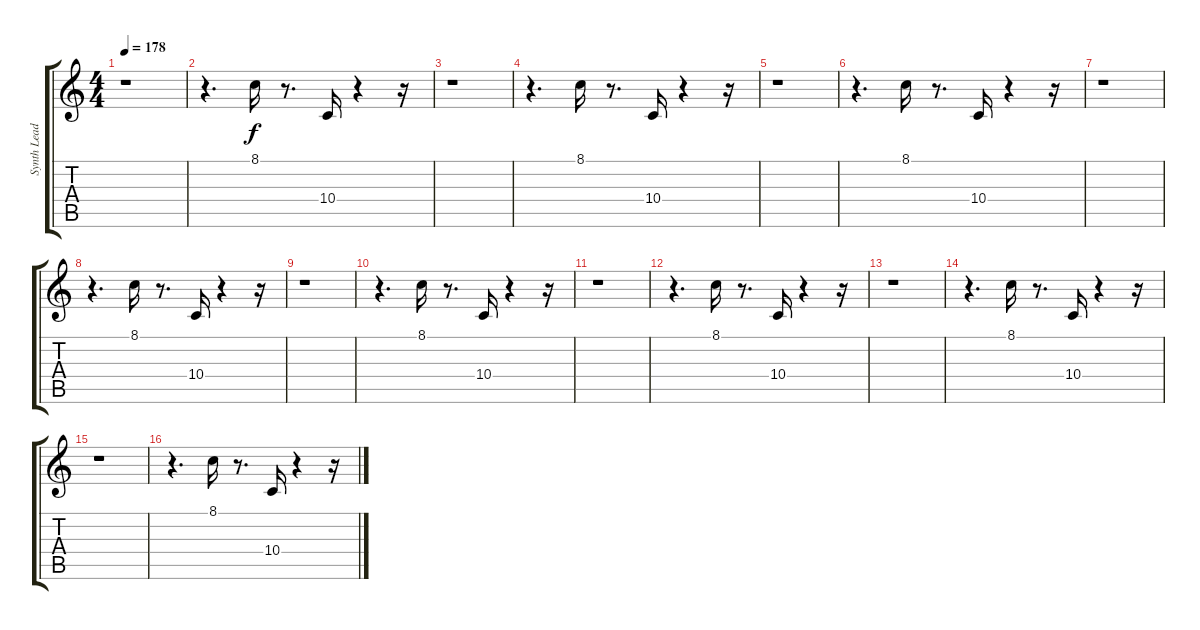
\track ("Synth Leads" "Synth Lead") {instrument pad3polysynth}
\staff {score tabs}
\tuning (E4 B3 G3 D3 A2 E2) {hide}
\ts (4 4)
\tempo 178
\clef g2
\ks c
r.1{dy f} |
r.4{d} 8.1.16 r.8{d} 10.4.16 r.4 r.16 |
r.1 |
r.4{d} 8.1.16 r.8{d} 10.4.16 r.4 r.16 |
r.1 |
r.4{d} 8.1.16 r.8{d} 10.4.16 r.4 r.16 |
r.1 |
r.4{d} 8.1.16 r.8{d} 10.4.16 r.4 r.16 |
r.1 |
r.4{d} 8.1.16 r.8{d} 10.4.16 r.4 r.16 |
r.1 |
r.4{d} 8.1.16 r.8{d} 10.4.16 r.4 r.16 |
r.1 |
r.4{d} 8.1.16 r.8{d} 10.4.16 r.4 r.16 |
r.1 |
r.4{d} 8.1.16 r.8{d} 10.4.16 r.4 r.16
